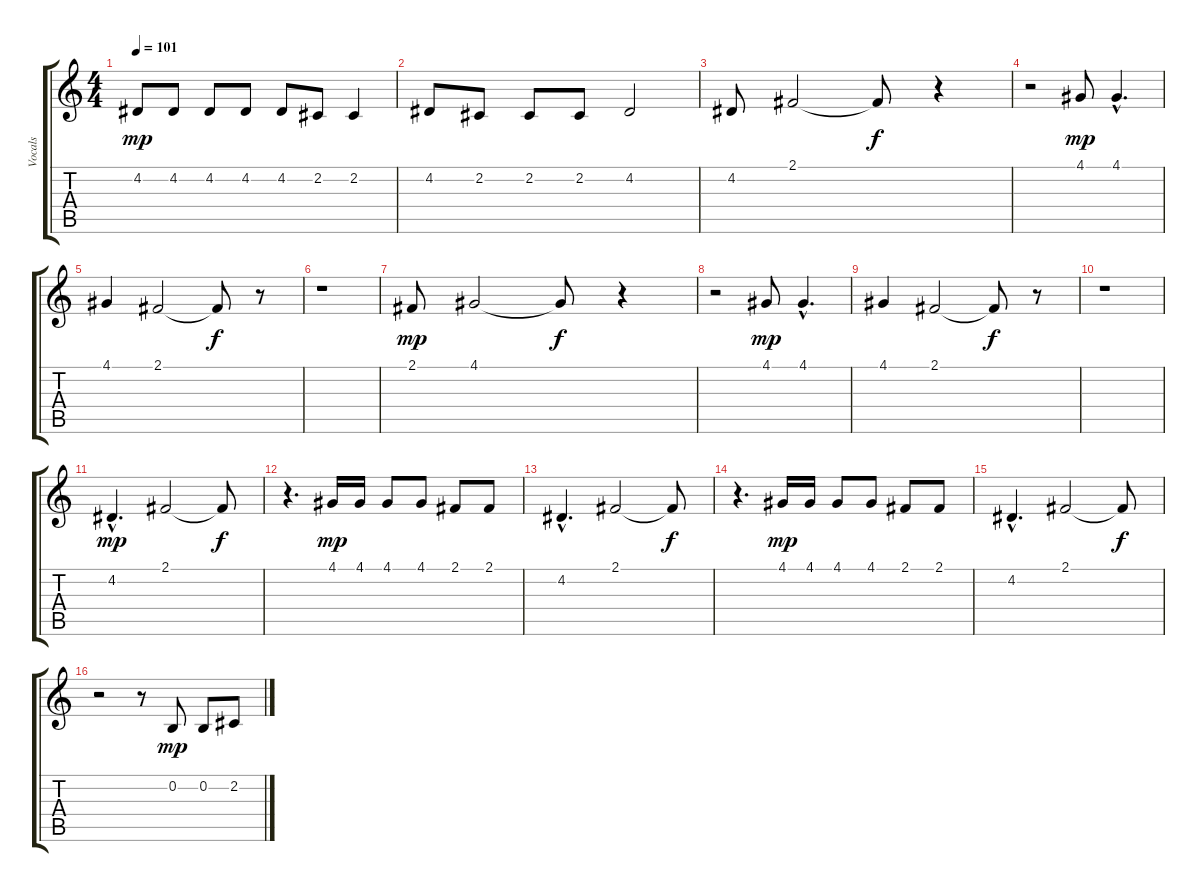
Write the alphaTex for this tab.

\track ("Vocals" "Vocals") {instrument pad7halo}
\staff {score tabs}
\tuning (E4 B3 G3 D3 A2 E2) {hide}
\ts (4 4)
\tempo 101
\clef g2
\ks c
4.2.8{dy mp} 4.2.8 4.2.8 4.2.8 4.2.8 2.2.8 2.2.4 |
4.2.8 2.2.8 2.2.8 2.2.8 4.2.2 |
4.2.8 2.1.2 2.1{t}.8{dy f} r.4 |
r.2 4.1.8{dy mp} 4.1{hac}.4{d} |
4.1.4 2.1.2 2.1{t}.8{dy f} r.8 |
r.1 |
2.1.8{dy mp} 4.1.2 4.1{t}.8{dy f} r.4 |
r.2 4.1.8{dy mp} 4.1{hac}.4{d} |
4.1.4 2.1.2 2.1{t}.8{dy f} r.8 |
r.1 |
4.2{hac}.4{d dy mp} 2.1.2 2.1{t}.8{dy f} |
r.4{d} 4.1.16{dy mp} 4.1.16 4.1.8 4.1.8 2.1.8 2.1.8 |
4.2{hac}.4{d} 2.1.2 2.1{t}.8{dy f} |
r.4{d} 4.1.16{dy mp} 4.1.16 4.1.8 4.1.8 2.1.8 2.1.8 |
4.2{hac}.4{d} 2.1.2 2.1{t}.8{dy f} |
r.2 r.8 0.2.8{dy mp} 0.2.8 2.2.8
